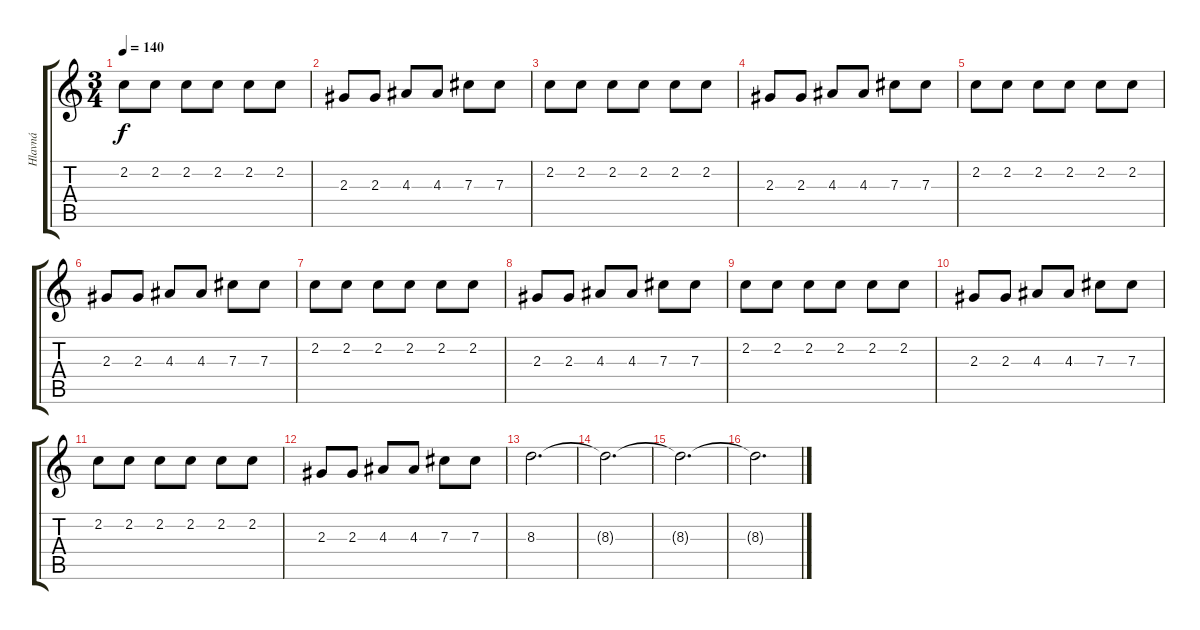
\track ("Hlavná" "Hlavná") {instrument overdrivenguitar}
\staff {score tabs}
\tuning (Eb4 Bb3 Gb3 Db3 Ab2 Eb2) {hide}
\ts (3 4)
\tempo 140
\clef g2
\ks c
2.2.8{dy f} 2.2.8 2.2.8 2.2.8 2.2.8 2.2.8 |
2.3.8 2.3.8 4.3.8 4.3.8 7.3.8 7.3.8 |
2.2.8 2.2.8 2.2.8 2.2.8 2.2.8 2.2.8 |
2.3.8 2.3.8 4.3.8 4.3.8 7.3.8 7.3.8 |
2.2.8 2.2.8 2.2.8 2.2.8 2.2.8 2.2.8 |
2.3.8 2.3.8 4.3.8 4.3.8 7.3.8 7.3.8 |
2.2.8 2.2.8 2.2.8 2.2.8 2.2.8 2.2.8 |
2.3.8 2.3.8 4.3.8 4.3.8 7.3.8 7.3.8 |
2.2.8 2.2.8 2.2.8 2.2.8 2.2.8 2.2.8 |
2.3.8 2.3.8 4.3.8 4.3.8 7.3.8 7.3.8 |
2.2.8 2.2.8 2.2.8 2.2.8 2.2.8 2.2.8 |
2.3.8 2.3.8 4.3.8 4.3.8 7.3.8 7.3.8 |
8.3.2{d} |
8.3{t}.2{d} |
8.3{t}.2{d} |
8.3{t}.2{d}
